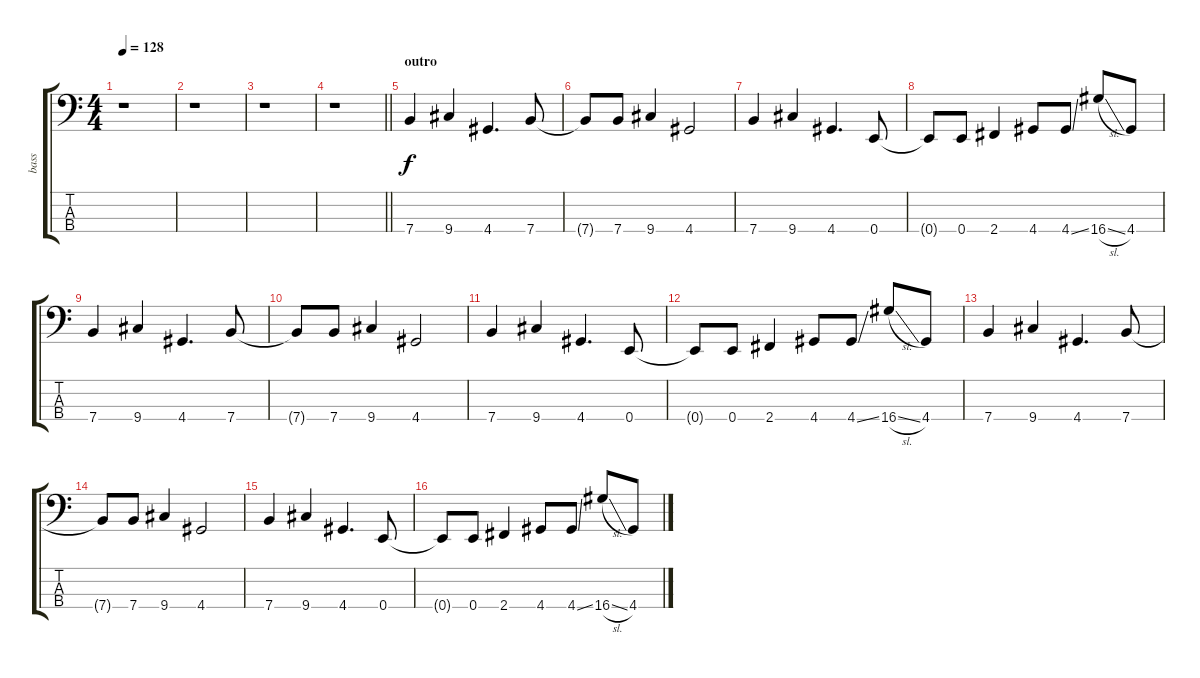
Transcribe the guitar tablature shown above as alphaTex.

\track ("bass" "bass") {instrument electricbassfinger}
\staff {score tabs}
\tuning (G2 D2 A1 E1) {hide}
\ts (4 4)
\tempo 128
\clef f4
\ks c
r.1{dy fff} |
r.1 |
r.1 |
\barLineRight lightlight
r.1 |
\section ("" "outro")
7.4.4{dy f volume 12} 9.4.4 4.4.4{d} 7.4.8 |
7.4{t}.8 7.4.8 9.4.4 4.4.2 |
7.4.4 9.4.4 4.4.4{d} 0.4.8 |
0.4{t}.8 0.4.8 2.4.4 4.4.8 4.4{ss}.8 16.4{sl}.8 4.4.8 |
7.4.4 9.4.4 4.4.4{d} 7.4.8 |
7.4{t}.8 7.4.8 9.4.4 4.4.2 |
7.4.4 9.4.4 4.4.4{d} 0.4.8 |
0.4{t}.8 0.4.8 2.4.4 4.4.8 4.4{ss}.8 16.4{sl}.8 4.4.8 |
7.4.4{volume 16} 9.4.4 4.4.4{d} 7.4.8 |
7.4{t}.8 7.4.8 9.4.4 4.4.2 |
7.4.4 9.4.4 4.4.4{d} 0.4.8 |
0.4{t}.8 0.4.8 2.4.4 4.4.8 4.4{ss}.8 16.4{sl}.8 4.4.8
